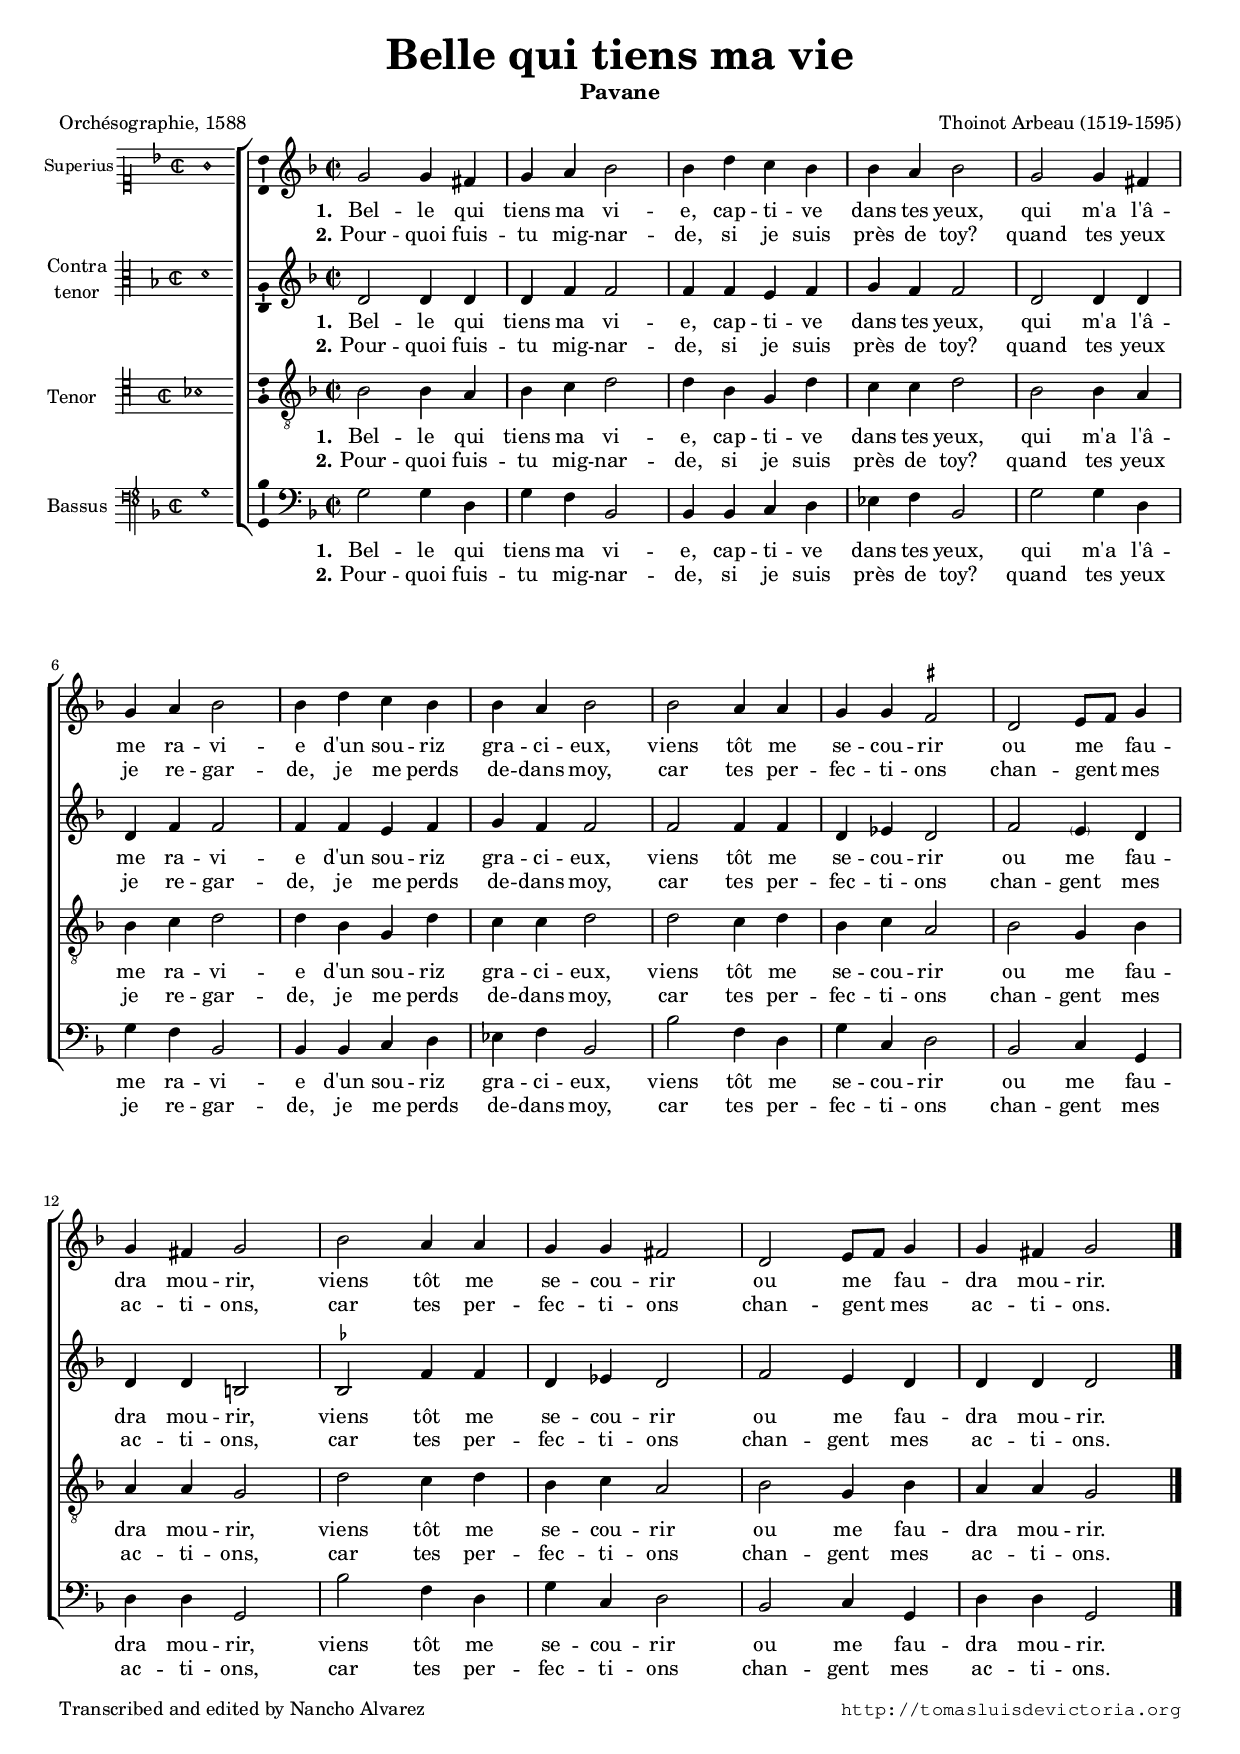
\version "2.18.0"

#(set-default-paper-size "a4")
#(set-global-staff-size 16.4)
#(ly:set-option 'point-and-click #f)
%mobile -s15.0 -i3.2

italicas=\override LyricText.font-shape = #'italic
rectas=\override LyricText.font-shape = #'upright
ss=\once \set suggestAccidentals = ##t
incipitwidth = 20
mtempo={\tempo 4 = 100}
mtempob={\tempo 4 = 50}

htitle="Belle qui tiens ma vie"
hcomposer="Arbeau"

\header {
	title=\markup{\fontsize #3 "Belle qui tiens ma vie"}
	subtitle="Pavane"
	%subsubtitle=\markup{\null \vspace #1 }
	composer="Thoinot Arbeau (1519-1595)" % anagrama de Jehan Tabourot
        pdfauthor=\composer
	%opus="(-)"
	poet=\markup{"Orchésographie, 1588"} % manual de danzas renacentistas
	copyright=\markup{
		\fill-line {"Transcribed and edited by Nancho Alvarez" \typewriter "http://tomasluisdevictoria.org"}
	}
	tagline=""
}

global={\key f \major \time 2/2 \skip 1*16 
	%\override Score.TimeSignature.break-visibility = #'#(#f #t #t)
	\bar "|."
}


cantus=\relative c''{
	g2 g4 fis % el sostenido está debajo de la nota
	g4 a bes2
	bes4 d c bes
	bes a bes2
	g2 g4 fis
	g a bes2
	bes4 d c bes
	bes4 a bes2
	bes2 a4 a
	g g \ss fis2 % no hay sostenido
	d2 e8 f g4
	g4 fis g2
	bes2 a4 a
	g g fis2 % hay sostenido
	d2 e8 f g4
	g4 fis g2

}

altus=\relative c'{
	d2 d4 d
	d f f2
	f4 f e f
	g4 f f2
	d2 d4 d
	d4 f f2
	f4 f e f
	g4 f f2
	f2 f4 f
	d ees d2
	f \parenthesize e4 d % segun el custos, el do deberia ser un mi
	d4 d b2 % alteracion debajo de la nota
	\ss bes! f'4 f
	d4 ees d2
	f2 e4 d
	d4 d d2
}

tenor=\relative c'{
	bes2 bes4 a
	bes4 c d2
	d4 bes g d'
	c4 c d2
	bes bes4 a
	bes c d2
	d4 bes g d'
	c4 c d2
	d c4 d
	bes c a2
	bes g4 bes
	a a g2
	d'2 c4 d
	bes c a2
	bes2 g4 bes
	a4 a g2
}

bassus=\relative c'{
	g2 g4 d
	g4 f bes,2
	bes4 bes c d
	ees f bes,2
	g'2 g4 d
	g4 f bes,2
	bes4 bes c d
	ees4 f bes,2
	bes'2 f4 d
	g c, d2
	bes c4 g % por el custos el do deberia ser un mi
	d'4 d g,2
	bes'2 f4 d % el si bemol es una correccion sobre un sol que esta tachado
	g c, d2
	bes2 c4 g
	d'4 d g,2
}

textocantus=\lyricmode{
\set stanza = "1."
Bel -- le qui tiens ma vi -- e,
cap -- ti -- ve dans tes yeux, % yeulx
qui m'a l'â -- me ra -- vi -- e % m'as l'a -- me
d'un sou -- riz gra -- ci -- eux, % soubz-riz
viens tôt me se -- cou -- rir % tost
ou me _ fau -- dra mou -- rir, % fauldra
viens tôt me se -- cou -- rir % tost
ou me _ fau -- dra mou -- rir. % fauldra
}
textocantusb=\lyricmode{
\set stanza = "2."  
Pour -- quoi fuis -- tu mig -- nar -- de, % pourquoy fuis tu
si je suis près de toy? % ie suis pres de toy
quand tes yeux je re -- gar -- de, % yeulx ie
je me perds de -- dans moy,
car tes per -- fec -- ti -- ons
chan -- gent _ mes ac -- ti -- ons, 
car tes per -- fec -- ti -- ons
chan -- gent _ mes ac -- ti -- ons.
}


textoaltus=\lyricmode{
\set stanza = "1."
Bel -- le qui tiens ma vi -- e,
cap -- ti -- ve dans tes yeux,
qui m'a l'â -- me ra -- vi -- e % m'as l'a -- me
d'un sou -- riz gra -- ci -- eux, % soubz-riz
viens tôt me se -- cou -- rir % tost
ou me fau -- dra mou -- rir, % fauldra
viens tôt me se -- cou -- rir % tost
ou me fau -- dra mou -- rir. % fauldra
}
textoaltusb=\lyricmode{
\set stanza = "2."  
Pour -- quoi fuis -- tu mig -- nar -- de, % pourquoy fuis tu
si je suis près de toy? % ie suis pres de toy
quand tes yeux je re -- gar -- de, % yeulx ie
je me perds de -- dans moy,
car tes per -- fec -- ti -- ons
chan -- gent mes ac -- ti -- ons, 
car tes per -- fec -- ti -- ons
chan -- gent mes ac -- ti -- ons.
}


textotenor=\lyricmode{
\set stanza = "1."
Bel -- le qui tiens ma vi -- e,
cap -- ti -- ve dans tes yeux,
qui m'a l'â -- me ra -- vi -- e % m'as l'a -- me
d'un sou -- riz gra -- ci -- eux, % soubz-riz
viens tôt me se -- cou -- rir % tost
ou me fau -- dra mou -- rir, % fauldra
viens tôt me se -- cou -- rir % tost
ou me fau -- dra mou -- rir. % fauldra
}
textotenorb=\lyricmode{
\set stanza = "2."  
Pour -- quoi fuis -- tu mig -- nar -- de, % pourquoy fuis tu
si je suis près de toy? % ie suis pres de toy
quand tes yeux je re -- gar -- de, % yeulx ie
je me perds de -- dans moy,
car tes per -- fec -- ti -- ons
chan -- gent mes ac -- ti -- ons, 
car tes per -- fec -- ti -- ons
chan -- gent mes ac -- ti -- ons.
}

textobassus=\lyricmode{
\set stanza = "1."
Bel -- le qui tiens ma vi -- e,
cap -- ti -- ve dans tes yeux,
qui m'a l'â -- me ra -- vi -- e % m'as l'a -- me
d'un sou -- riz gra -- ci -- eux, % soubz-riz
viens tôt me se -- cou -- rir % tost
ou me fau -- dra mou -- rir, % fauldra
viens tôt me se -- cou -- rir % tost
ou me fau -- dra mou -- rir. % fauldra
}
textobassusb=\lyricmode{
\set stanza = "2."  
Pour -- quoi fuis -- tu mig -- nar -- de, % pourquoy fuis tu
si je suis près de toy? % ie suis pres de toy
quand tes yeux je re -- gar -- de, % yeulx ie
je me perds de -- dans moy,
car tes per -- fec -- ti -- ons
chan -- gent mes ac -- ti -- ons, 
car tes per -- fec -- ti -- ons
chan -- gent mes ac -- ti -- ons.
}


incipitcantus=\markup{
	\score{
		{ 
		\set Staff.instrumentName=\markup{\smaller "Superius"}
		\override NoteHead.style = #'neomensural
		\override Staff.TimeSignature.style = #'neomensural
		\cadenzaOn 
		\clef "petrucci-c1"
		\key f \major
		\time 2/2
                g'1
		} 

	\layout { line-width=\incipitwidth indent = 0 }
	}
}

incipitaltus=\markup{
	\score{
		{ 
		\set Staff.instrumentName=\markup{\center-column{"Contra " "tenor " }}
		\override NoteHead.style = #'neomensural 
		\override Staff.TimeSignature.style = #'neomensural
		\cadenzaOn 
		\clef "petrucci-c3"
		\key f \major
		\time 2/2
                d'1
		} 
	\layout { line-width=\incipitwidth indent = 0 }
	}
}


incipittenor=\markup{
	\score{
		{ 
		\set Staff.instrumentName="Tenor   "
		\override NoteHead.style = #'neomensural 
		\override Staff.TimeSignature.style = #'neomensural
		\cadenzaOn 
		\clef "petrucci-c4"
		\key c \major
		\time 2/2
                bes1
		} 
	\layout { line-width=\incipitwidth indent=0 }
	}
}

incipitbassus=\markup{
	\score{
		{ 
		\set Staff.instrumentName="Bassus "
		\override NoteHead.style = #'neomensural
		\override Staff.TimeSignature.style = #'neomensural
		\cadenzaOn 
		\clef "petrucci-f4"
		\key f \major
		\time 2/2
                g1
		} 
	\layout { line-width=\incipitwidth indent = 0 }
	}
}

%\layout {
%       \context {\Voice
%               \remove Ligature_bracket_engraver
%               \consists Mensural_ligature_engraver
%       }
%       line-width=\incipitwidth
%       indent = 0
%}

\score {\transpose c' c'{
  
  % hay una parte de tambor que hace continuamente negra, dos corcheas (minima, 2 seminimas)
  
\new ChoirStaff<<

	\new Staff <<\global
	\new Voice="v1" {
		\set Staff.instrumentName=\incipitcantus
		\clef "treble"
		\cantus }
	\new Lyrics \lyricsto "v1" {\textocantus }
	\new Lyrics \lyricsto "v1" {\textocantusb }
	% en total hay 7 letras
	>>

	\new Staff <<\global
	\new Voice="v2" {
		\set Staff.instrumentName=\incipitaltus
		\clef "treble"
		\altus }
	\new Lyrics \lyricsto "v2" {\textoaltus }
	\new Lyrics \lyricsto "v2" {\textoaltusb }
	>>
	
	\new Staff <<\global
	\new Voice="v3" {
		\set Staff.instrumentName=\incipittenor
		\clef "G_8"
		\tenor }
	\new Lyrics \lyricsto "v3" {\textotenor }
	\new Lyrics \lyricsto "v3" {\textotenorb }
	>>

	\new Staff <<\global
	\new Voice="v4" {
		\set Staff.instrumentName=\incipitbassus
		\clef "bass"
		\bassus }
	\new Lyrics \lyricsto "v4" {\textobassus }
	\new Lyrics \lyricsto "v4" {\textobassusb }
	>>
	
>>

	} % transpose

\layout{ 
	\context {\Lyrics 
		\override VerticalAxisGroup.staff-affinity = #UP
		\override VerticalAxisGroup.nonstaff-relatedstaff-spacing =
			#'((basic-distance . 0) (minimum-distance . 0) (padding . 1))
		%\override LyricText.font-size = #1.2
		\override LyricHyphen.minimum-distance = #0.5
	}
	\context {\Score 
		tempoHideNote = ##t
		\override BarNumber.padding = #2 
	}
	\context {\Voice 
		%melismaBusyProperties = #'()
		%autoBeaming = ##f
	}
	\context {\Staff 
                %\RemoveEmptyStaves
                %\override VerticalAxisGroup.remove-first = ##t
		\override VerticalAxisGroup.staff-staff-spacing =
			#'((basic-distance . 11) (minimum-distance . 0) (padding . 1))
		\consists Ambitus_engraver 
		\override LigatureBracket.padding = #1
	}
}

%\midi { \mtempo }

}


\paper{
	evenHeaderMarkup=\markup  \fill-line { \fromproperty #'page:page-number-string \htitle \hcomposer }
	oddHeaderMarkup= \markup  \fill-line { \on-the-fly #not-first-page \hcomposer \on-the-fly #not-first-page \htitle \on-the-fly #not-first-page \fromproperty #'page:page-number-string }
	%system-count=3
	%page-count = 8
	systems-per-page = 3
	ragged-last-bottom = ##f
	indent=3.2\cm
	system-system-spacing =
	#'((basic-distance . 20) (minimum-distance . 0) (padding . 5))
	top-system-spacing = % header
	#'((basic-distance . 8) (minimum-distance . 0) (padding . 0))
	last-bottom-spacing = % footer
	#'((basic-distance . 12) (minimum-distance . 0) (padding . 0))

}
